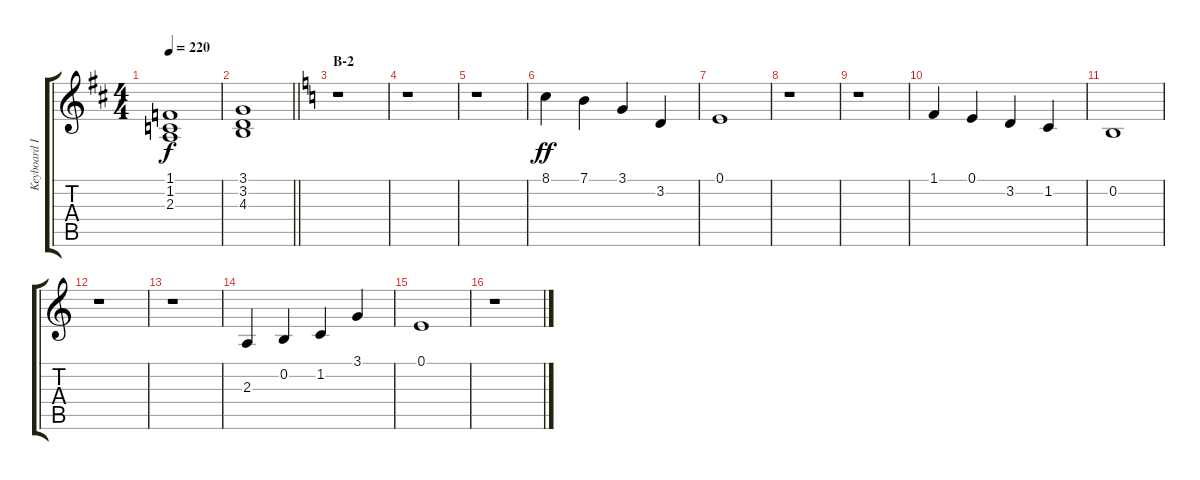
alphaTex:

\track ("Keyboard I" "Keyboard I") {instrument drawbarorgan}
\staff {score tabs}
\tuning (E4 B3 G3 D3 A2 E2) {hide}
\ts (4 4)
\tempo 220
\clef g2
\ks d
(1.1 1.2 2.3).1{dy f} |
\barLineRight lightlight
(3.1 3.2 4.3).1 |
\section ("" "B-2")
\ks c
r.1{volume 15 instrument pad1newage} |
r.1 |
r.1 |
8.1.4{dy ff} 7.1.4 3.1.4 3.2.4 |
0.1.1 |
r.1 |
r.1 |
1.1.4 0.1.4 3.2.4 1.2.4 |
0.2.1 |
r.1 |
r.1 |
2.3.4 0.2.4 1.2.4 3.1.4 |
0.1.1 |
r.1
